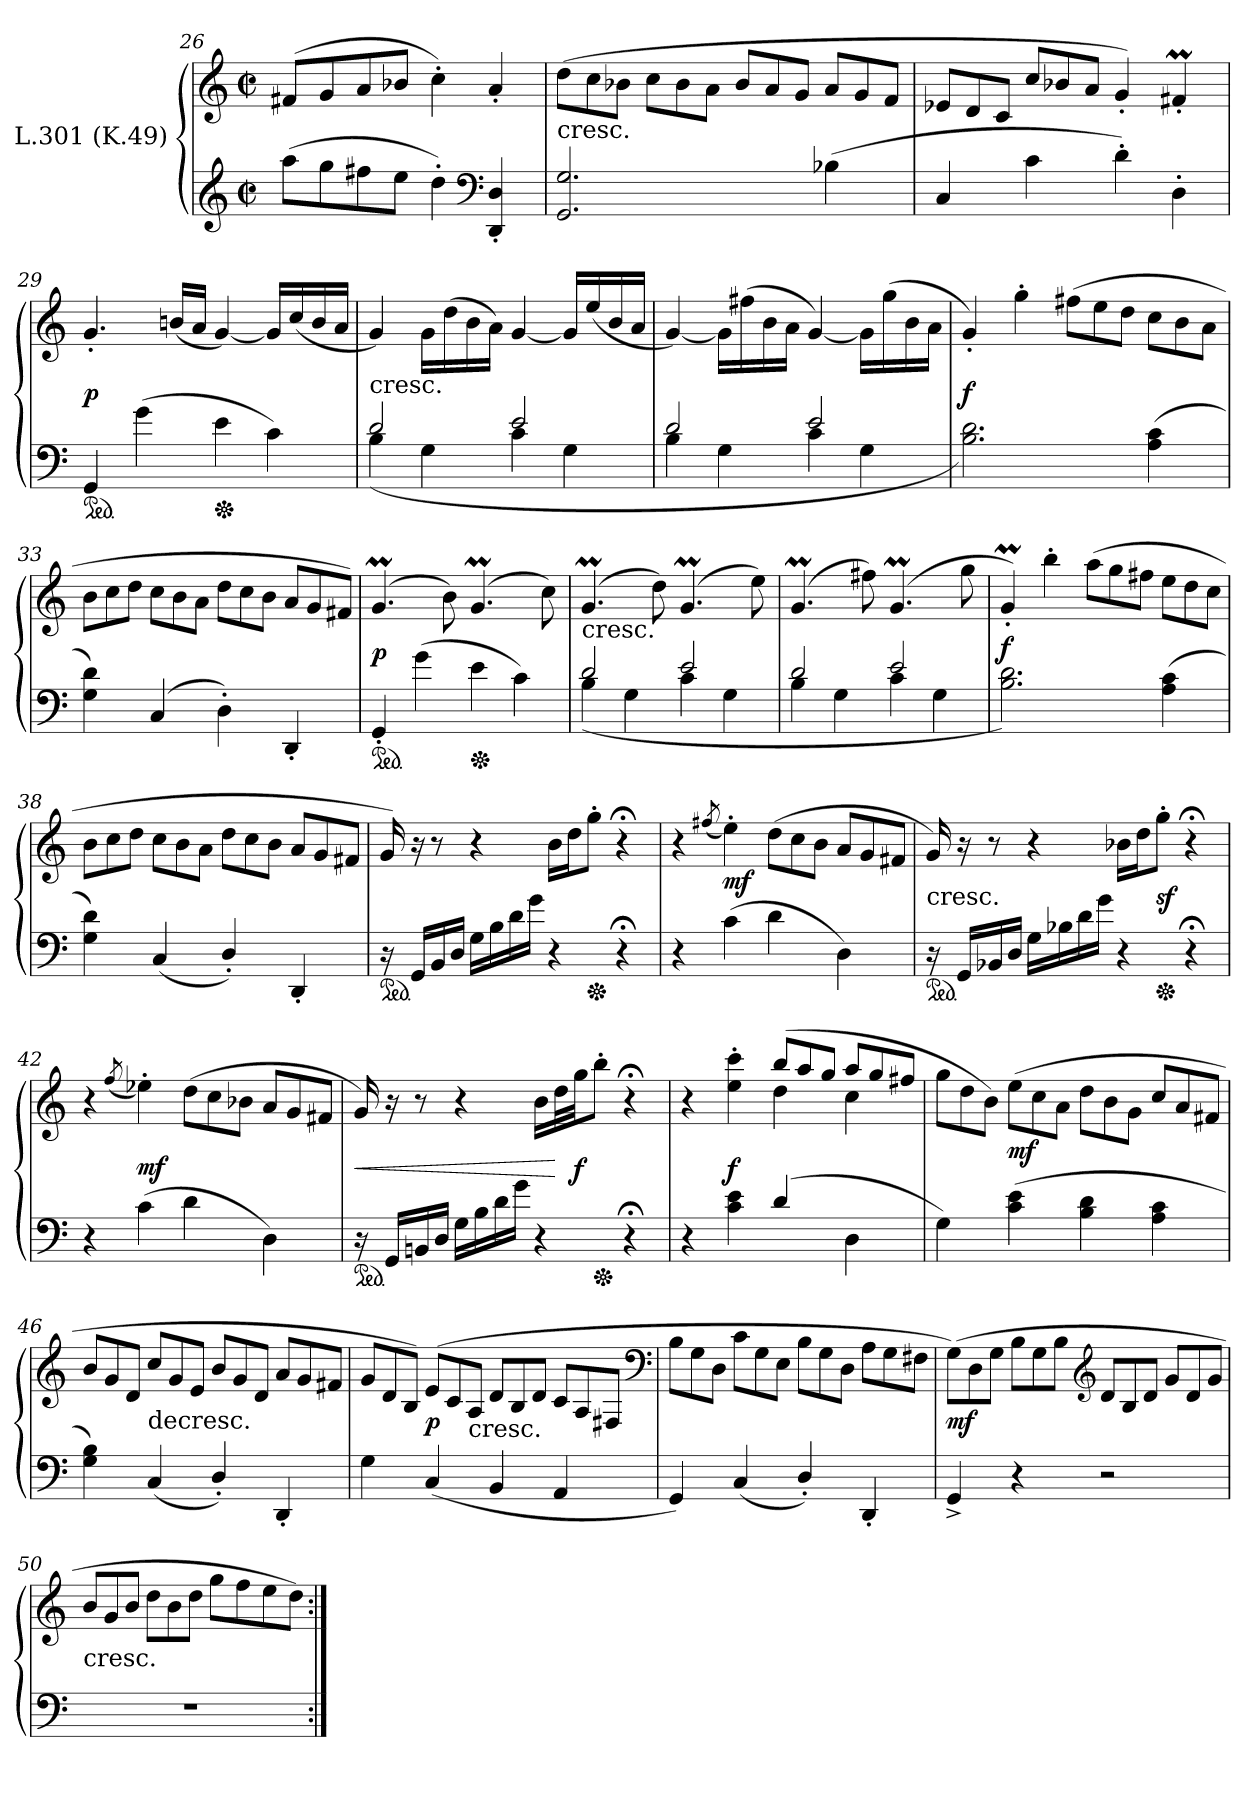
**kern	**kern	**dynam
*part1	*part1	*part1
*staff2	*staff1	*staff1/2
*I"L.301 (K.49)	*	*
*clefG2	*clefG2	*
*k[]	*k[]	*
*C:	*C:	*
*M2/2	*M2/2	*
*met(c|)	*met(c|)	*
=26	=26	=26
(8aaL	(<8f#XL	.
8gg	8g	.
8ff#X	8a	.
8eeJ	8b-XJ	.
4dd')	4cc')	.
*clefF4	*	*
4DD' 4D'	4a'	.
=27	=27	=27
*	*Xtuplet	*
!	!LO:TX:c:t=cresc.	!
2.GG 2.G	(12ddL	.
.	12cc	.
.	12b-XJ	.
.	12ccL	.
.	12b-	.
.	12aJ	.
.	12b-L	.
.	12a	.
.	12gJ	.
(4B-X	12aL	.
.	12g	.
.	12fJ	.
=28	=28	=28
4C	12e-XL	.
.	12d	.
.	12cJ	.
4c	12cc/L	.
.	12b-X/	.
.	12a/J	.
4d')	4g')	.
4D'	4f#Xm'	.
!!LO:LB:g=z
=29	=29	=29
*ped	*	*
4GG	4.g'	p
(4g	.	.
.	(16bnLL	.
.	16aJJ	.
*Xped	*	*
4e	[4g)	.
4c)	16gLL]	.
.	(16cc	.
.	16b	.
.	16aJJ	.
=30	=30	=30
*^	*	*
!	!	!LO:TX:c:t=cresc.	!
2d	(4B	4g)	.
.	4G	16gLL	.
.	.	(16dd	.
.	.	16b	.
.	.	16aJJ)	.
2e	4c	[4g	.
.	4G	16g/LL]	.
.	.	(16ee/	.
.	.	16b/	.
.	.	16a/JJ	.
=31	=31	=31	=31
2d	4B	[4g)	.
.	4G	16gLL]	.
.	.	(16ff#X	.
.	.	16b	.
.	.	16aJJ	.
2e	4c	[4g)	.
.	4G	16gLL]	.
.	.	(16gg	.
.	.	16b	.
.	.	16aJJ	.
*v	*v	*	*
=32	=32	=32
2.B 2.d)	4g')	f
.	4gg'	.
.	(12ff#XL	.
.	12ee	.
.	12ddJ	.
(4A 4c	12ccL	.
.	12b	.
.	12aJ	.
!!LO:LB:g=z
=33	=33	=33
4G 4d)	12bL	.
.	12cc	.
.	12ddJ	.
(<4C	12ccL	.
.	12b	.
.	12aJ	.
4D')	12ddL	.
.	12cc	.
.	12bJ	.
4DD'	12aL	.
.	12g	.
.	12f#XJ)	.
=34	=34	=34
*ped	*	*
4GG'	(4.gM	p
(4g	.	.
.	8b)	.
*Xped	*	*
4e	(4.gM	.
4c)	.	.
.	8cc)	.
=35	=35	=35
*^	*	*
!	!	!LO:TX:c:t=cresc.	!
2d	(4B	(4.gM	.
.	4G	.	.
.	.	8dd)	.
2e	4c	(4.gM	.
.	4G	.	.
.	.	8ee)	.
=36	=36	=36	=36
2d	4B	(4.gM	.
.	4G	.	.
.	.	8ff#X)	.
2e	4c	(4.gM	.
.	4G	.	.
.	.	8gg	.
*v	*v	*	*
!!LO:LB:g=z
=37	=37	=37
2.B 2.d)	4gM')	f
.	4bb'	.
.	(12aaL	.
.	12gg	.
.	12ff#XJ	.
(4A 4c	12eeL	.
.	12dd	.
.	12ccJ	.
=38	=38	=38
4G 4d)	12bL	.
.	12cc	.
.	12ddJ	.
(4C	12ccL	.
.	12b	.
.	12aJ	.
4D'/)	12ddL	.
.	12cc	.
.	12bJ	.
4DD'	12aL	.
.	12g	.
.	12f#XJ	.
=39	=39	=39
*ped	*	*
16r	16g)	.
16GGLL	16r	.
16BB	8r	.
16DJJ	.	.
16GLL	4r	.
16B	.	.
16d	.	.
16gJJ	.	.
4r	16bLL	.
.	16ddJ	.
*Xped	*	*
.	8gg'J	.
4r;<	4r;<	.
!!LO:LB:g=z
=40	=40	=40
4r	4r	.
.	(8qff#X	.
(4c	4ee')	mf
4d	(12ddL	.
.	12cc	.
.	12bJ	.
4D)	12aL	.
.	12g	.
.	12f#XJ	.
=41	=41	=41
!	!LO:TX:c:t=cresc.	!
*ped	*	*
16r	16g)	.
16GGLL	16r	.
16BB-X	8r	.
16DJJ	.	.
16GLL	4r	.
16B-X	.	.
16d	.	.
16gJJ	.	.
4r	16b-XLL	.
.	16ddJ	.
*Xped	*	*
.	8gg'J	sf
4r;<	4r;<	.
=42	=42	=42
4r	4r	.
.	(8qff	.
(4c	4ee-X')	mf
4d	(12ddL	.
.	12cc	.
.	12b-XJ	.
4D)	12aL	.
.	12g	.
.	12f#XJ	.
!!LO:LB:g=z
=43	=43	=43
*ped	*	*
16r	16g)	<
16GGLL	16r	.
16BBn	8r	.
16DJJ	.	.
16GLL	4r	.
16B	.	.
16d	.	.
16gJJ	.	.
4r	16bLL	.
.	32ddL	[
.	32ggJJ	f
*Xped	*	*
.	8bb'J	.
4r;<	4r;<	.
=44	=44	=44
*	*^	*
4r	2ryy	4r	.
4c 4e	.	4ee' 4ccc'	f
(4d/	(12bbL	4dd	.
.	12aa	.	.
.	12ggJ	.	.
4D	12aaL	4cc	.
.	12gg	.	.
.	12ff#XJ	.	.
*	*v	*v	*
=45	=45	=45
4G)	12ggL	.
.	12dd	.
.	12bJ)	.
(4c 4e	(12eeL	mf
.	12cc	.
.	12aJ	.
4B 4d	12ddL	.
.	12b	.
.	12gJ	.
4A 4c	12ccL	.
.	12a	.
.	12f#XJ	.
!!LO:LB:g=z
=46	=46	=46
4G 4B)	12bL	.
.	12g	.
.	12dJ	.
!	!LO:TX:c:t=decresc.	!
(4C	12ccL	.
.	12g	.
.	12eJ	.
4D'/)	12bL	.
.	12g	.
.	12dJ	.
4DD'	12aL	.
.	12g	.
.	12f#XJ	.
=47	=47	=47
4G	12gL	.
.	12d	.
.	12BJ)	.
(4C	(12eL	p
.	12c	.
!	!LO:TX:c:t=cresc.	!
.	12AJ	.
4BB	12dL	.
.	12B	.
.	12dJ	.
4AA	12cL	.
.	12A	.
.	12F#XJ	.
*	*clefF4	*
=48	=48	=48
4GG)	12BL	.
.	12G	.
.	12DJ	.
(4C	12cL	.
.	12G	.
.	12EJ	.
4D'/)	12BL	.
.	12G	.
.	12DJ	.
4DD'	12AL	.
.	12G	.
.	12F#XJ	.
!!LO:LB:g=z
=49	=49	=49
4GG^	(12GL)	mf
.	12D	.
.	12GJ	.
4r	12BL	.
.	12G	.
.	12BJ	.
*	*clefG2	*
2r	12dL	.
.	12B	.
.	12dJ	.
.	12gL	.
.	12d	.
.	12gJ	.
=50	=50	=50
!	!LO:TX:c:t=cresc.	!
1r	12bL	.
.	12g	.
.	12bJ	.
.	12ddL	.
.	12b	.
.	12ddJ	.
.	8ggL	.
.	8ff	.
.	8ee	.
.	8ddJ)	.
=:|!	=:|!	=:|!
*-	*-	*-
